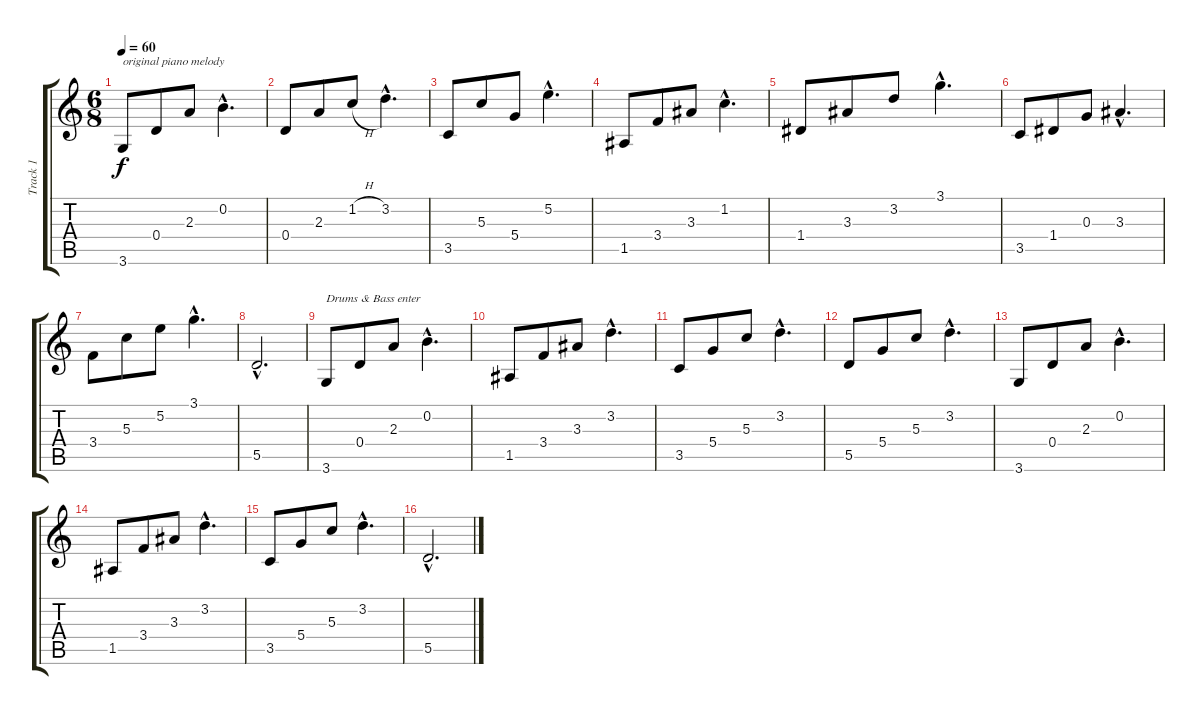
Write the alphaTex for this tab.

\track ("Track 1" "Track 1") {instrument acousticguitarnylon}
\staff {score tabs}
\tuning (E4 B3 G3 D3 A2 E2) {hide}
\ts (6 8)
\tempo 60
\clef g2
\ks c
3.6.8{txt "original piano melody" dy f} 0.4.8 2.3.8 0.2{hac}.4{d} |
0.4.8 2.3.8 1.2{h}.8 3.2{hac}.4{d} |
3.5.8 5.3.8 5.4.8 5.2{hac}.4{d} |
1.5.8 3.4.8 3.3.8 1.2{hac}.4{d} |
1.4.8 3.3.8 3.2.8 3.1{hac}.4{d} |
3.5.8 1.4.8 0.3.8 3.3{hac}.4{d} |
3.4.8 5.3.8 5.2.8 3.1{hac}.4{d} |
5.5{hac}.2{d} |
3.6.8{txt "Drums & Bass enter"} 0.4.8 2.3.8 0.2{hac}.4{d} |
1.5.8 3.4.8 3.3.8 3.2{hac}.4{d} |
3.5.8 5.4.8 5.3.8 3.2{hac}.4{d} |
5.5.8 5.4.8 5.3.8 3.2{hac}.4{d} |
3.6.8 0.4.8 2.3.8 0.2{hac}.4{d} |
1.5.8 3.4.8 3.3.8 3.2{hac}.4{d} |
3.5.8 5.4.8 5.3.8 3.2{hac}.4{d} |
5.5{hac}.2{d}
